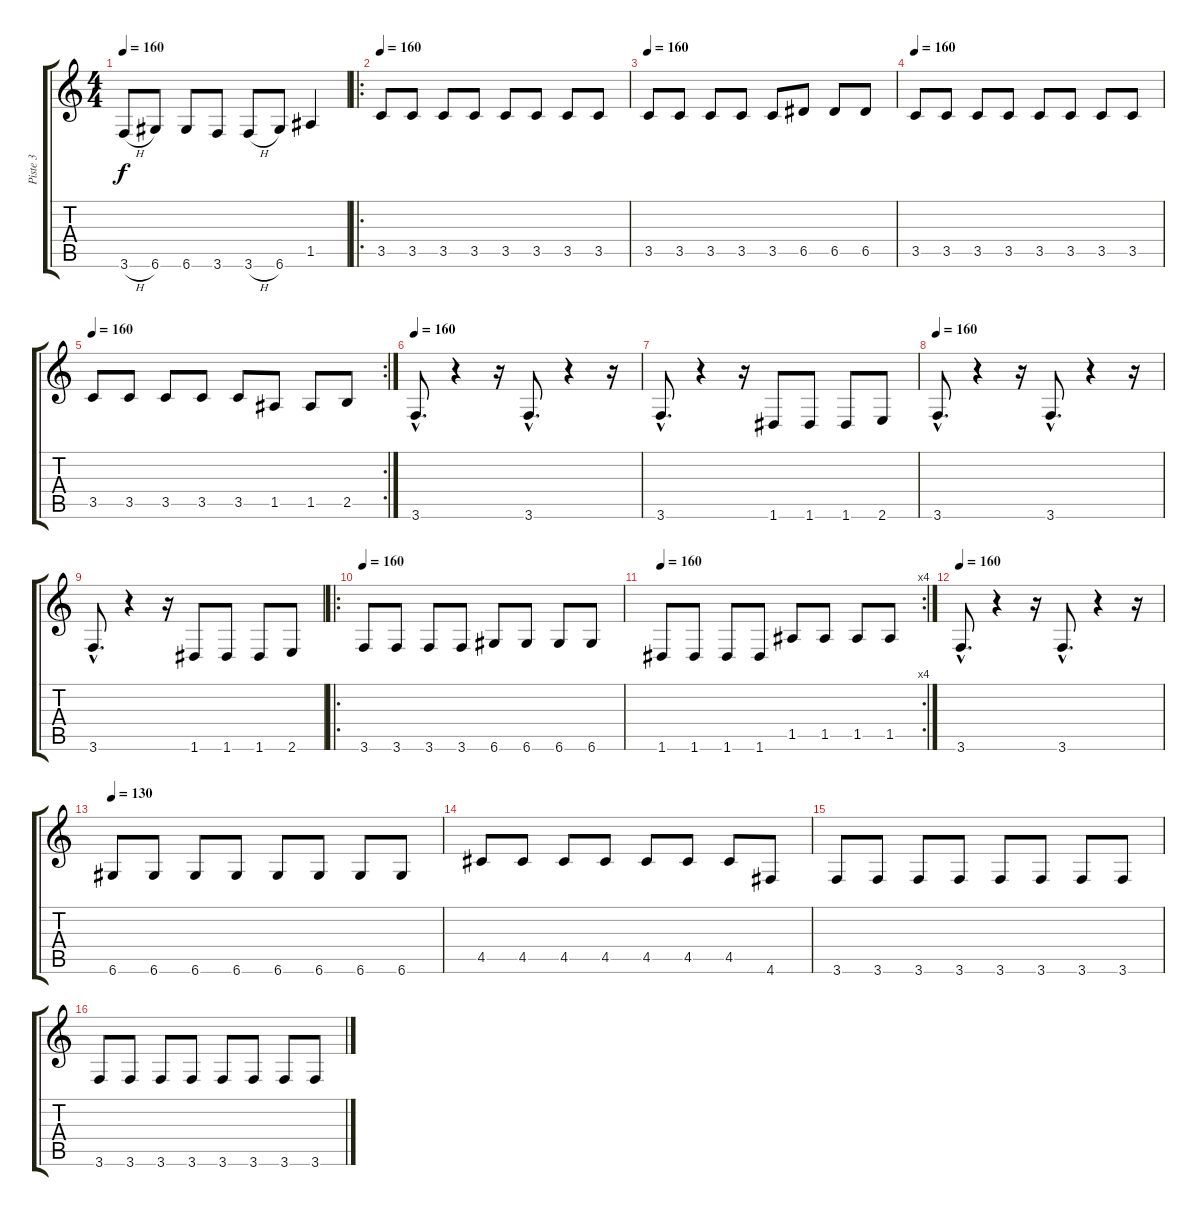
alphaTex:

\track ("Piste 3" "Piste 3") {instrument electricbassfinger}
\staff {score tabs}
\tuning (E4 B3 G3 D3 A2 D2) {hide}
\ts (4 4)
\tempo 160
\clef g2
\ks c
3.6{h}.8{dy f} 6.6.8 6.6.8 3.6.8 3.6{h}.8 6.6.8 1.5.4 |
\ro
\tempo 160
3.5.8 3.5.8 3.5.8 3.5.8 3.5.8 3.5.8 3.5.8 3.5.8 |
\tempo 160
3.5.8 3.5.8 3.5.8 3.5.8 3.5.8 6.5.8 6.5.8 6.5.8 |
\tempo 160
3.5.8 3.5.8 3.5.8 3.5.8 3.5.8 3.5.8 3.5.8 3.5.8 |
\rc 2
\tempo 160
3.5.8 3.5.8 3.5.8 3.5.8 3.5.8 1.5.8 1.5.8 2.5.8 |
\tempo 160
3.6{hac}.8{d} r.4 r.16 3.6{hac}.8{d} r.4 r.16 |
3.6{hac}.8{d} r.4 r.16 1.6.8 1.6.8 1.6.8 2.6.8 |
\tempo 160
3.6{hac}.8{d} r.4 r.16 3.6{hac}.8{d} r.4 r.16 |
3.6{hac}.8{d} r.4 r.16 1.6.8 1.6.8 1.6.8 2.6.8 |
\ro
\tempo 160
3.6.8 3.6.8 3.6.8 3.6.8 6.6.8 6.6.8 6.6.8 6.6.8 |
\rc 4
\tempo 160
1.6.8 1.6.8 1.6.8 1.6.8 1.5.8 1.5.8 1.5.8 1.5.8 |
\tempo 160
3.6{hac}.8{d} r.4 r.16 3.6{hac}.8{d} r.4 r.16 |
\tempo 130
6.6.8 6.6.8 6.6.8 6.6.8 6.6.8 6.6.8 6.6.8 6.6.8 |
4.5.8 4.5.8 4.5.8 4.5.8 4.5.8 4.5.8 4.5.8 4.6.8 |
3.6.8 3.6.8 3.6.8 3.6.8 3.6.8 3.6.8 3.6.8 3.6.8 |
3.6.8 3.6.8 3.6.8 3.6.8 3.6.8 3.6.8 3.6.8 3.6.8
